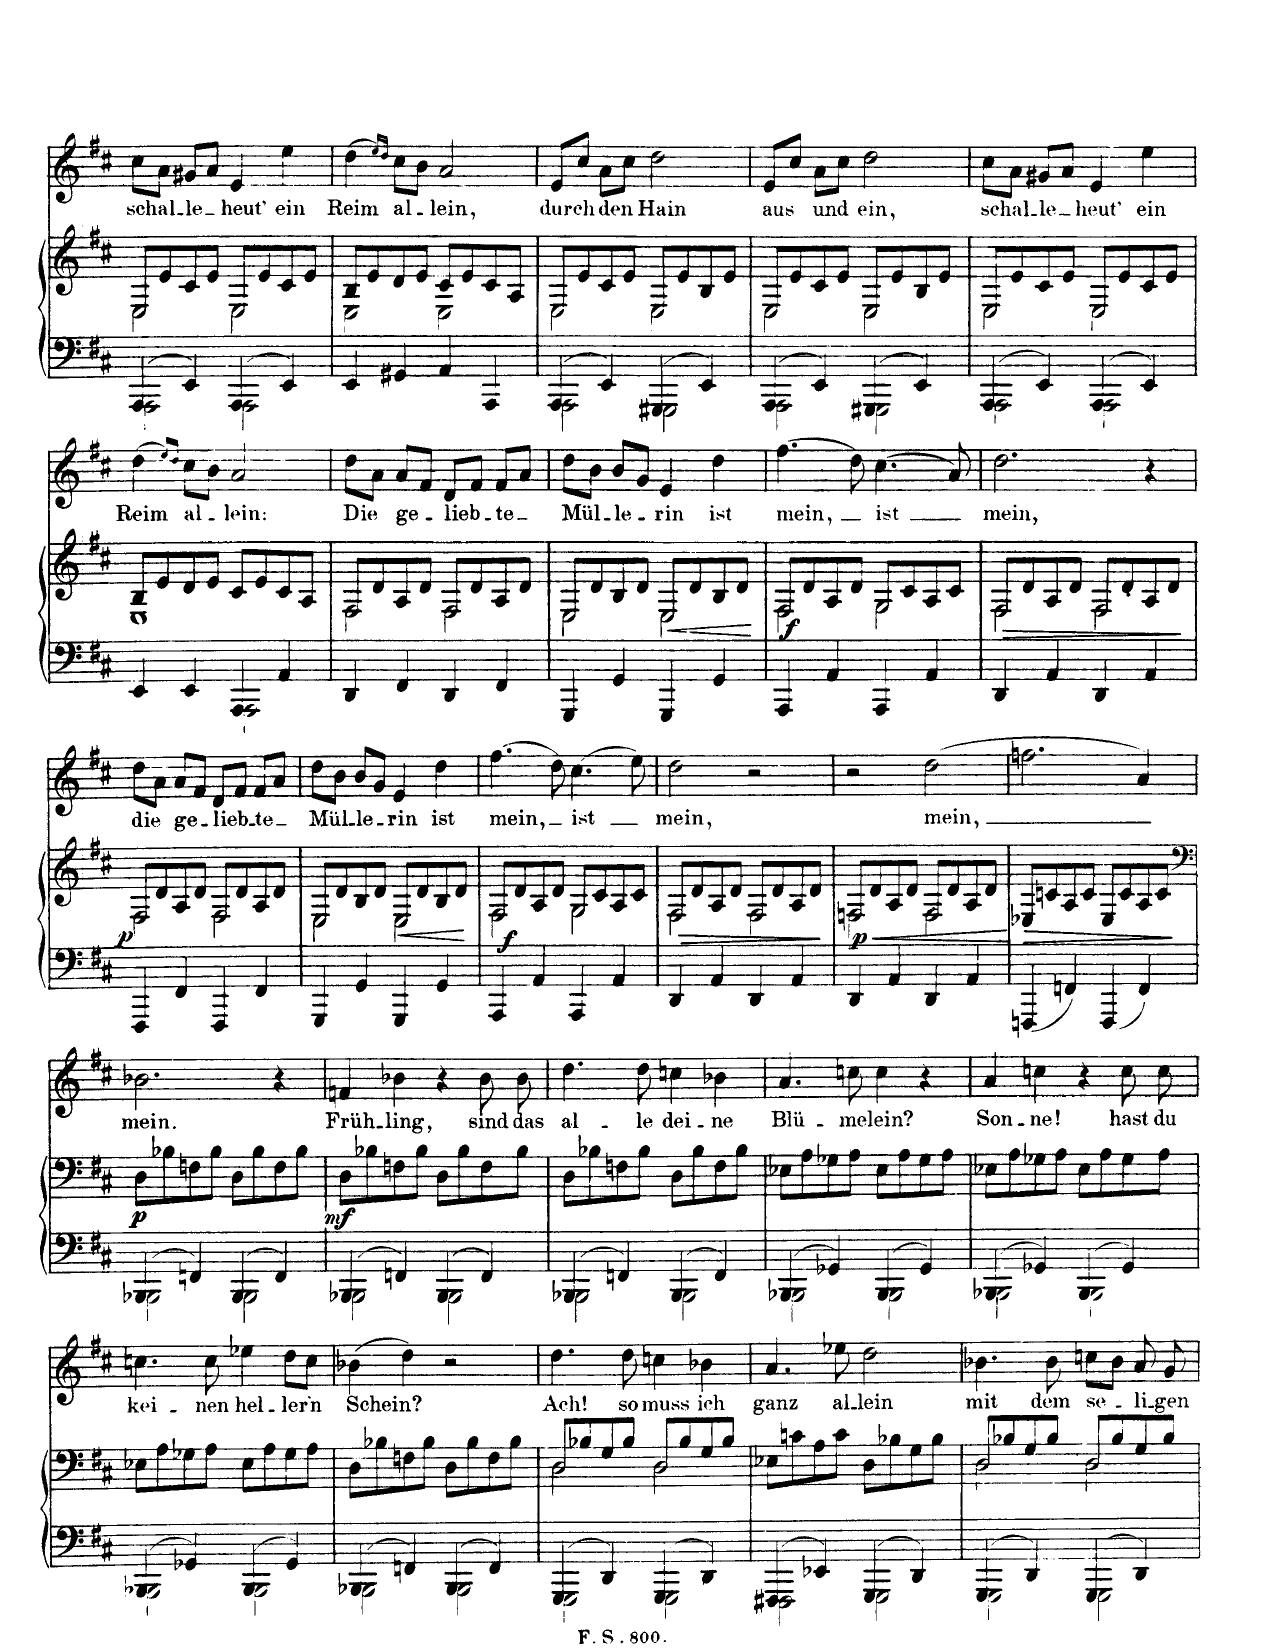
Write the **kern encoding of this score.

**kern	**kern	**dynam	**kern	**text
*part2	*part2	*part2	*part1	*part1
*staff3	*staff2	*staff2/3	*staff1	*staff1
*I"Pianoforte	*	*	*I"Singstimme	*
*I'Pno	*	*	*	*
*clefF4	*clefG2	*	*clefG2	*
*k[f#c#]	*k[f#c#]	*	*k[f#c#]	*
*M2/2	*M2/2	*	*M2/2	*
*met(c|)	*met(c|)	*	*met(c|)	*
=24	=24	=24	=24	=24
*^	*	*	*	*
!	!	!LO:N:head=open	!	!	!
*	*	*^	*	*	*
4AAA/	2AAA\	8E/L	2E\	.	8cc#\L	schal-
.	.	8e/	.	.	8a\J	.
4EE/	.	8c#/	.	.	8g#X/L	-le
.	.	8e/J	.	.	8a/J	.
!	!	!LO:N:head=open	!	!	!	!
4AAA/	2AAA\	8E/L	2E\	.	4e/	heut'
.	.	8e/	.	.	.	.
4EE/	.	8c#/	.	.	4ee\	ein
.	.	8e/J	.	.	.	.
*v	*v	*	*	*	*	*
=25	=25	=25	=25	=25	=25
4EE/	8B/L	2E\	.	(4dd\	Reim
.	8e/	.	.	.	.
.	.	.	.	16qee/LL)	.
.	.	.	.	16qdd/JJ	.
4GG#X/	8d/	.	.	8cc#\L	al-
.	8e/J	.	.	8b\J	.
4AA/	8c#/L	2E\	.	2a/	-lein,
.	8e/	.	.	.	.
4AAA/	8c#/	.	.	.	.
.	8A/J	.	.	.	.
=26	=26	=26	=26	=26	=26
*^	*	*	*	*	*
!	!	!LO:N:head=open	!	!	!	!
4AAA/	2AAA\	8E/L	2E\	.	8e/L	durch
.	.	8e/	.	.	8cc#/J	.
4EE/	.	8c#/	.	.	8a\L	den
.	.	8e/J	.	.	8cc#\J	.
!	!	!LO:N:head=open	!	!	!	!
4GGG#X/	2GGG#\	8E/L	2E\	.	2dd\	Hain
.	.	8e/	.	.	.	.
4EE/	.	8B/	.	.	.	.
.	.	8e/J	.	.	.	.
=27	=27	=27	=27	=27	=27	=27
!	!	!LO:N:head=open	!	!	!	!
4AAA/	2AAA\	8E/L	2E\	.	8e/L	aus
.	.	8e/	.	.	8cc#/J	.
4EE/	.	8c#/	.	.	8a\L	und
.	.	8e/J	.	.	8cc#\J	.
!	!	!LO:N:head=open	!	!	!	!
4GGG#X/	2GGG#\	8E/L	2E\	.	2dd\	ein
.	.	8e/	.	.	.	.
4EE/	.	8B/	.	.	.	.
.	.	8e/J	.	.	.	.
=28	=28	=28	=28	=28	=28	=28
!	!	!LO:N:head=open	!	!	!	!
4AAA/	2AAA\	8E/L	2E\	.	8cc#\L	schal-
.	.	8e/	.	.	8a\J	.
4EE/	.	8c#/	.	.	8g#X/L	-le
.	.	8e/J	.	.	8a/J	.
!	!	!LO:N:head=open	!	!	!	!
4AAA/	2AAA\	8E/L	2E\	.	4e/	heut'
.	.	8e/	.	.	.	.
4EE/	.	8c#/	.	.	4ee\	ein
.	.	8e/J	.	.	.	.
=29	=29	=29	=29	=29	=29	=29
4EE/	2r	8B/L	1E	.	(4dd\	Reim
.	.	8e/	.	.	.	.
.	.	.	.	.	16qee/LL)	.
.	.	.	.	.	16qdd/JJ	.
4EE/	.	8d/	.	.	8cc#\L	al-
.	.	8e/J	.	.	8b\J	.
4AAA/	2AAA\	8c#/L	.	.	2a/	-lein,
.	.	8e/	.	.	.	.
4AA/	.	8c#/	.	.	.	.
.	.	8A/J	.	.	.	.
*v	*v	*	*	*	*	*
=30	=30	=30	=30	=30	=30
!	!LO:N:head=open	!	!	!	!
4DD/	8F#/L	2F#\	.	8dd\L	Die
.	8d/	.	.	8a\J	.
4FF#/	8A/	.	.	8a/L	ge-
.	8d/J	.	.	8f#/J	.
!	!LO:N:head=open	!	!	!	!
4DD/	8F#/L	2F#\	.	8d/L	lieb-
.	8d/	.	.	8f#/J	.
4FF#/	8A/	.	.	8f#/L	-te
.	8d/J	.	.	8a/J	.
=31	=31	=31	=31	=31	=31
!	!LO:N:head=open	!	!	!	!
4GGG/	8E/L	2E\	.	8dd\L	Mül-
.	8d/	.	.	8b\J	.
4GG/	8B/	.	.	8b/L	-le-
.	8d/J	.	.	8g/J	.
!	!LO:N:head=open	!	!LO:HP:b	!	!
4GGG/	8E/L	2E\	<	4e/	-rin
.	8d/	.	.	.	.
4GG/	8B/	.	.	4dd\	ist
.	8d/J	.	.	.	.
*	*v	*v	*	*	*
.	.	[	.	.
=32	=32	=32	=32	=32
!	!LO:N:head=open	!LO:DY:b=2	!	!
*	*^	*	*	*
4AAA/	8F#/L	2F#\	f	(4.ff#\	mein,
.	8d/	.	.	.	.
4AA/	8A/	.	.	.	.
.	8d/J	.	.	8dd\)	.
!	!LO:N:head=open	!	!	!	!
4AAA/	8G/L	2G\	.	(4.cc#\	ist
.	8c#/	.	.	.	.
4AA/	8A/	.	.	.	.
.	8c#/J	.	.	8a/)	.
=33	=33	=33	=33	=33	=33
!	!LO:N:head=open	!	!LO:HP:b	!	!
4DD/	8F#/L	2F#\	>	2.dd\	mein,
.	8d/	.	.	.	.
4AA/	8A/	.	.	.	.
.	8d/J	.	.	.	.
!	!LO:N:head=open	!	!	!	!
4DD/	8F#/L	2F#\	.	.	.
.	8d/	.	.	.	.
4AA/	8A/	.	.	4r	.
.	8d/J	.	.	.	.
*	*v	*v	*	*	*
.	.	]	.	.
=34	=34	=34	=34	=34
!	!LO:N:head=open	!LO:DY:b=2	!	!
*	*^	*	*	*
4FFF#/	8F#/L	2F#\	p	8dd\L	die
.	8d/	.	.	8a\J	.
4FF#/	8A/	.	.	8a/L	ge-
.	8d/J	.	.	8f#/J	.
!	!LO:N:head=open	!	!	!	!
4FFF#/	8F#/L	2F#\	.	8d/L	-lieb-
.	8d/	.	.	8f#/J	.
4FF#/	8A/	.	.	8f#/L	-te
.	8d/J	.	.	8a/J	.
=35	=35	=35	=35	=35	=35
!	!LO:N:head=open	!	!	!	!
4GGG/	8E/L	2E\	.	8dd\L	Mül-
.	8d/	.	.	8b\J	.
4GG/	8B/	.	.	8b/L	-le-
.	8d/J	.	.	8g/J	.
!	!LO:N:head=open	!	!LO:HP:b	!	!
4GGG/	8E/L	2E\	<	4e/	-rin
.	8d/	.	.	.	.
4GG/	8B/	.	.	4dd\	ist
.	8d/J	.	.	.	.
*	*v	*v	*	*	*
.	.	[	.	.
=36	=36	=36	=36	=36
!	!LO:N:head=open	!LO:DY:b=2	!	!
*	*^	*	*	*
4AAA/	8F#/L	2F#\	f	(4.ff#\	mein,
.	8d/	.	.	.	.
4AA/	8A/	.	.	.	.
.	8d/J	.	.	8dd\)	.
!	!LO:N:head=open	!	!	!	!
4AAA/	8G/L	2G\	.	(4.cc#\	ist
.	8c#/	.	.	.	.
4AA/	8A/	.	.	.	.
.	8c#/J	.	.	8ee\)	.
=37	=37	=37	=37	=37	=37
!	!LO:N:head=open	!	!LO:HP:b	!	!
4DD/	8F#/L	2F#\	>	2dd\	mein,
.	8d/	.	.	.	.
4AA/	8A/	.	.	.	.
.	8d/J	.	.	.	.
!	!LO:N:head=open	!	!	!	!
4DD/	8F#/L	2F#\	.	2r	.
.	8d/	.	.	.	.
4AA/	8A/	.	.	.	.
.	8d/J	.	.	.	.
*	*v	*v	*	*	*
.	.	]	.	.
=38	=38	=38	=38	=38
!	!LO:N:head=open	!LO:HP:b	!	!
*	*^	*	*	*
!	!	!	!LO:DY:n=1:b=2	!	!
4DD/	8Fn/L	2Fn\	< p	2r	.
.	8d/	.	.	.	.
4AA/	8A/	.	.	.	.
.	8d/J	.	.	.	.
!	!LO:N:head=open	!	!	!	!
4DD/	8F/L	2F\	.	(2dd\	mein,
.	8d/	.	.	.	.
4AA/	8A/	.	.	.	.
.	8d/J	.	.	.	.
*	*v	*v	*	*	*
.	.	[	.	.
=39	=39	=39	=39	=39
!	!	!LO:HP:b	!	!
4FFFn/	8E-X/L	>	2.ffn\	.
.	8cn/	.	.	.
4FFn/	8A/	.	.	.
.	8c/J	.	.	.
4FFF/	8E-/L	.	.	.
.	8c/	.	.	.
4FF/	8A/	.	4a/)	.
.	8c/J	.	.	.
.	.	]	.	.
=40	=40	=40	=40	=40
*	*clefF4	*	*	*
*^	*	*	*	*
!	!	!	!LO:DY:b=2	!	!
4BBB-X/	2BBB-\	8D\L	p	2.b-X\	mein.
.	.	8B-X\	.	.	.
4FFn/	.	8Fn\	.	.	.
.	.	8B-\J	.	.	.
4BBB-/	2BBB-\	8D\L	.	.	.
.	.	8B-\	.	.	.
4FF/	.	8F\	.	4r	.
.	.	8B-\J	.	.	.
=41	=41	=41	=41	=41	=41
!	!	!	!LO:DY:b=2	!	!
4BBB-X/	2BBB-\	8D\L	mf	4fn/	Früh-
.	.	8B-X\	.	.	.
4FFn/	.	8Fn\	.	4b-X\	-ling,
.	.	8B-\J	.	.	.
4BBB-/	2BBB-\	8D\L	.	4r	.
.	.	8B-\	.	.	.
4FF/	.	8F\	.	8b-\	sind
.	.	8B-\J	.	8b-\	das
=42	=42	=42	=42	=42	=42
4BBB-X/	2BBB-\	8D\L	.	4.dd\	al-
.	.	8B-X\	.	.	.
4FFn/	.	8Fn\	.	.	.
.	.	8B-\J	.	8dd\	-le
4BBB-/	2BBB-\	8D\L	.	4ccn\	dei-
.	.	8B-\	.	.	.
4FF/	.	8F\	.	4b-X\	-ne
.	.	8B-\J	.	.	.
=43	=43	=43	=43	=43	=43
4BBB-X/	2BBB-\	8E-X\L	.	4.a/	Blü-
.	.	8A\	.	.	.
4GG-X/	.	8G-X\	.	.	.
.	.	8A\J	.	8ccn\	-me-
4BBB-/	2BBB-\	8E-\L	.	4cc\	-lein?
.	.	8A\	.	.	.
4GG-/	.	8G-\	.	4r	.
.	.	8A\J	.	.	.
=44	=44	=44	=44	=44	=44
4BBB-X/	2BBB-\	8E-X\L	.	4a/	Son-
.	.	8A\	.	.	.
4GG-X/	.	8G-X\	.	4ccn\	-ne!
.	.	8A\J	.	.	.
4BBB-/	2BBB-\	8E-\L	.	4r	.
.	.	8A\	.	.	.
4GG-/	.	8G-\	.	8cc\	hast
.	.	8A\J	.	8cc\	du
=45	=45	=45	=45	=45	=45
4BBB-X/	2BBB-\	8E-X\L	.	4.ccn\	kei-
.	.	8A\	.	.	.
4GG-X/	.	8G-X\	.	.	.
.	.	8A\J	.	8cc\	-nen
4BBB-/	2BBB-\	8E-\L	.	4ee-X\	hel-
.	.	8A\	.	.	.
4GG-/	.	8G-\	.	8dd\L	-ler'n
.	.	8A\J	.	8cc\J	.
=46	=46	=46	=46	=46	=46
4BBB-X/	2BBB-\	8D\L	.	(4b-X\	Schein?
.	.	8B-X\	.	.	.
4FFn/	.	8Fn\	.	4dd\)	.
.	.	8B-\J	.	.	.
4BBB-/	2BBB-\	8D\L	.	2r	.
.	.	8B-\	.	.	.
4FF/	.	8F\	.	.	.
.	.	8B-\J	.	.	.
=47	=47	=47	=47	=47	=47
!	!	!LO:N:head=open	!	!	!
*	*	*^	*	*	*
4GGG/	2GGG\	8D/L	2D\	.	4.dd\	Ach!
.	.	8B-X/	.	.	.	.
4DD/	.	8G/	.	.	.	.
.	.	8B-/J	.	.	8dd\	so
!	!	!LO:N:head=open	!	!	!	!
4GGG/	2GGG\	8D/L	2D\	.	4ccn\	muss
.	.	8B-/	.	.	.	.
4DD/	.	8G/	.	.	4b-X\	ich
.	.	8B-/J	.	.	.	.
*	*	*v	*v	*	*	*
=48	=48	=48	=48	=48	=48
4FFF#X/	2FFF#\	8E-X\L	.	4.a/	ganz
.	.	8cn\	.	.	.
4EE-X/	.	8A\	.	.	.
.	.	8c\J	.	8ee-X\	al-
4GGG/	2GGG\	8D\L	.	2dd\	-lein
.	.	8B-X\	.	.	.
4DD/	.	8G\	.	.	.
.	.	8B-\J	.	.	.
=49	=49	=49	=49	=49	=49
!	!	!LO:N:head=open	!	!	!
*	*	*^	*	*	*
4GGG/	2GGG\	8D/L	2D\	.	4.b-X\	mit
.	.	8B-X/	.	.	.	.
4DD/	.	8G/	.	.	.	.
.	.	8B-/J	.	.	8b-\	dem
!	!	!LO:N:head=open	!	!	!	!
4GGG/	2GGG\	8D/L	2D\	.	8ccn\L	se-
.	.	8B-/	.	.	8b-\J	.
4DD/	.	8G/	.	.	8a/	-li-
.	.	8B-/J	.	.	8g/	-gen
*v	*v	*	*	*	*	*
*	*v	*v	*	*	*
=	=	=	=	=
*-	*-	*-	*-	*-
